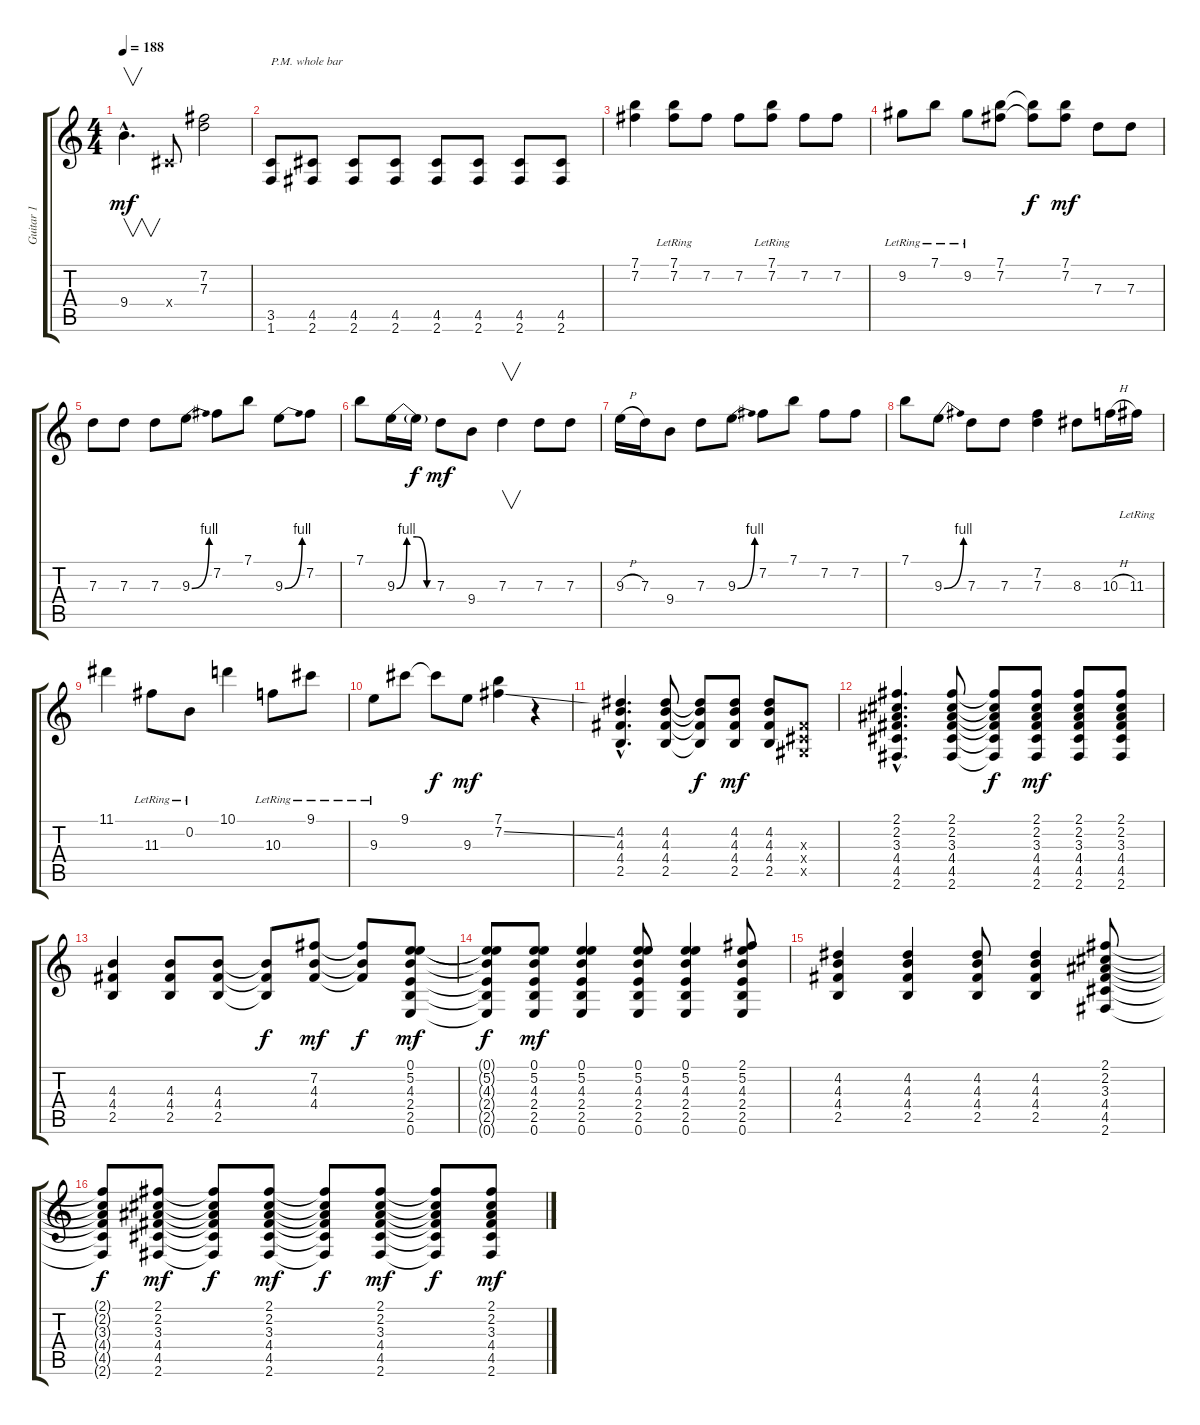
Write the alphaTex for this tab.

\track ("Guitar 1" "Guitar 1") {instrument overdrivenguitar}
\staff {score tabs}
\tuning (E4 B3 G3 D3 A2 E2) {hide}
\ts (4 4)
\tempo 188
\clef g2
\ks c
9.4{hac}.4{v d dy mf} -1.4{x}.8 (7.2 7.3).2 |
(3.5 1.6).8{txt "P.M. whole bar"} (4.5 2.6).8 (4.5 2.6).8 (4.5 2.6).8 (4.5 2.6).8 (4.5 2.6).8 (4.5 2.6).8 (4.5 2.6).8 |
(7.1 7.2).4{balance 8} (7.1{lr} 7.2).8 7.2.8 7.2.8 (7.1{lr} 7.2).8 7.2.8 7.2.8 |
9.2{lr}.8 7.1{lr}.8 9.2{lr}.8 (7.1 7.2).8 (7.1{t} 7.2{t}).8{dy f} (7.1 7.2).8{dy mf} 7.3.8 7.3.8 |
7.3.8 7.3.8 7.3.8 9.3{be (bend 0 0 60 4)}.8 7.2.8 7.1.8 9.3{be (bend 0 0 60 4)}.8 7.2.8 |
7.1.8 9.3{be (custom 0 0 15 4 30 4 45 0 60 0)}.16 9.3{t}.16{dy f} 7.3.8{dy mf} 9.4.8 7.3.4{v} 7.3.8 7.3.8 |
9.3{h}.16 7.3.16 9.4.8 7.3.8 9.3{be (bend 0 0 60 4)}.8 7.2.8 7.1.8 7.2.8 7.2.8 |
7.1.8 9.3{be (bend 0 0 60 4)}.8 7.3.8 7.3.8 (7.2 7.3).4 8.3.8 10.3{h}.16 11.3{lr}.16 |
11.1.4 11.3{lr}.8 0.2{lr}.8 10.1.4 10.3{lr}.8 9.1{lr}.8 |
9.3{lr}.8 9.1.8 9.1{t}.8{dy f} 9.3.8{dy mf} (7.1 7.2{ss}).4 r.4 |
(4.2{hac} 4.3{hac} 4.4{hac} 2.5{hac}).4{d balance 5} (4.2 4.3 4.4 2.5).8 (4.2{t} 4.3{t} 4.4{t} 2.5{t}).8{dy f} (4.2 4.3 4.4 2.5).8{dy mf} (4.2 4.3 4.4 2.5).8 (-1.3{x} -1.4{x} -1.5{x}).8 |
(2.1{hac} 2.2{hac} 3.3{hac} 4.4{hac} 4.5{hac} 2.6{hac}).4{d} (2.1 2.2 3.3 4.4 4.5 2.6).8 (2.1{t} 2.2{t} 3.3{t} 4.4{t} 4.5{t} 2.6{t}).8{dy f} (2.1 2.2 3.3 4.4 4.5 2.6).8{dy mf} (2.1 2.2 3.3 4.4 4.5 2.6).8 (2.1 2.2 3.3 4.4 4.5 2.6).8 |
(4.3 4.4 2.5).4 (4.3 4.4 2.5).8 (4.3 4.4 2.5).8 (4.3{t} 4.4{t} 2.5{t}).8{dy f} (7.2 4.3 4.4).8{dy mf} (7.2{t} 4.3{t} 4.4{t}).8{dy f} (0.1 5.2 4.3 2.4 2.5 0.6).8{dy mf} |
(0.1{t} 5.2{t} 4.3{t} 2.4{t} 2.5{t} 0.6{t}).8{dy f} (0.1 5.2 4.3 2.4 2.5 0.6).8{dy mf} (0.1 5.2 4.3 2.4 2.5 0.6).4 (0.1 5.2 4.3 2.4 2.5 0.6).8 (0.1 5.2 4.3 2.4 2.5 0.6).4 (2.1 5.2 4.3 2.4 2.5 0.6).8 |
(4.2 4.3 4.4 2.5).4 (4.2 4.3 4.4 2.5).4 (4.2 4.3 4.4 2.5).8 (4.2 4.3 4.4 2.5).4 (2.1 2.2 3.3 4.4 4.5 2.6).8 |
(2.1{t} 2.2{t} 3.3{t} 4.4{t} 4.5{t} 2.6{t}).8{dy f} (2.1 2.2 3.3 4.4 4.5 2.6).8{dy mf} (2.1{t} 2.2{t} 3.3{t} 4.4{t} 4.5{t} 2.6{t}).8{dy f} (2.1 2.2 3.3 4.4 4.5 2.6).8{dy mf} (2.1{t} 2.2{t} 3.3{t} 4.4{t} 4.5{t} 2.6{t}).8{dy f} (2.1 2.2 3.3 4.4 4.5 2.6).8{dy mf} (2.1{t} 2.2{t} 3.3{t} 4.4{t} 4.5{t} 2.6{t}).8{dy f} (2.1 2.2 3.3 4.4 4.5 2.6).8{dy mf}
